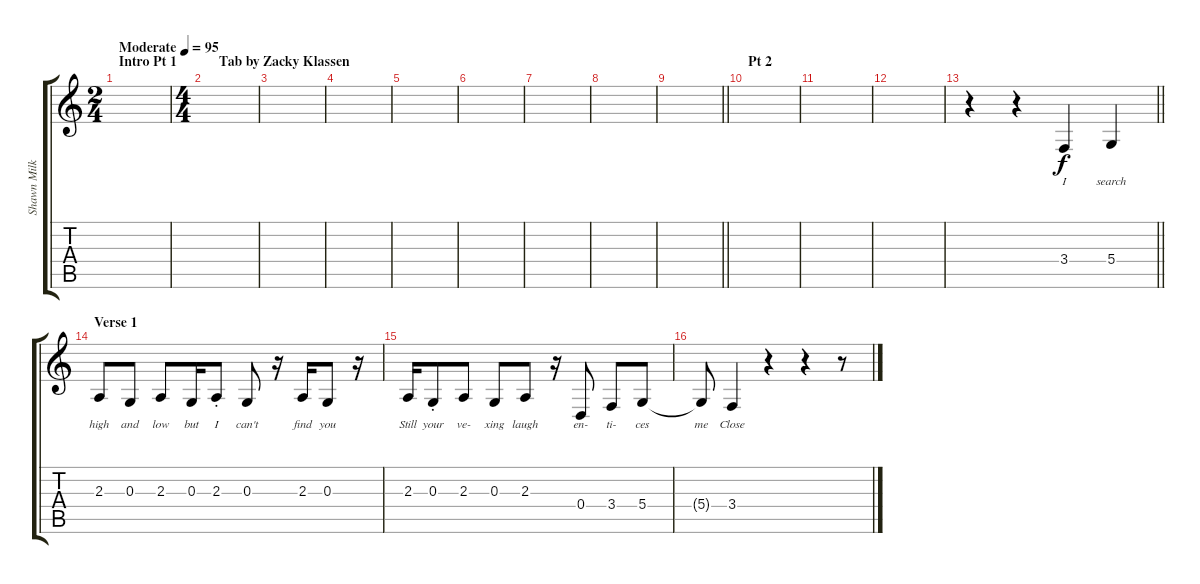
\track ("Shawn Milke [Vocals]" "Shawn Milk") {instrument clarinet}
\staff {score tabs}
\tuning (E4 B3 G3 D3 A2 E2) {hide}
\ts (2 4)
\section ("" "Intro Pt 1            Tab by Zacky Klassen")
\tempo (95 "Moderate")
\clef g2
\ks c
|
\ts (4 4)
|
|
|
|
|
|
|
\barLineRight lightlight
|
\section ("" "Pt 2")
|
|
|
\barLineRight lightlight
r.4 r.4 3.4.4{lyrics (0 "I") lyrics (1 "") lyrics (2 "") lyrics (3 "") lyrics (4 "")} 5.4.4{lyrics (0 "search") lyrics (1 "") lyrics (2 "") lyrics (3 "") lyrics (4 "")} |
\section ("" "Verse 1")
2.3.8{lyrics (0 "high") lyrics (1 "") lyrics (2 "") lyrics (3 "") lyrics (4 "")} 0.3.8{lyrics (0 "and") lyrics (1 "") lyrics (2 "") lyrics (3 "") lyrics (4 "")} 2.3.8{lyrics (0 "low") lyrics (1 "") lyrics (2 "") lyrics (3 "") lyrics (4 "")} 0.3.16{lyrics (0 "but") lyrics (1 "") lyrics (2 "") lyrics (3 "") lyrics (4 "")} 2.3{st}.8{lyrics (0 "I") lyrics (1 "") lyrics (2 "") lyrics (3 "") lyrics (4 "")} 0.3.8{lyrics (0 "can't") lyrics (1 "") lyrics (2 "") lyrics (3 "") lyrics (4 "")} r.16 2.3.16{lyrics (0 "find") lyrics (1 "") lyrics (2 "") lyrics (3 "") lyrics (4 "")} 0.3.8{lyrics (0 "you") lyrics (1 "") lyrics (2 "") lyrics (3 "") lyrics (4 "")} r.16 |
2.3.16{lyrics (0 "Still") lyrics (1 "") lyrics (2 "") lyrics (3 "") lyrics (4 "")} 0.3{st}.8{lyrics (0 "your") lyrics (1 "") lyrics (2 "") lyrics (3 "") lyrics (4 "")} 2.3.8{lyrics (0 "ve-") lyrics (1 "") lyrics (2 "") lyrics (3 "") lyrics (4 "")} 0.3.8{lyrics (0 "xing") lyrics (1 "") lyrics (2 "") lyrics (3 "") lyrics (4 "")} 2.3.8{lyrics (0 "laugh") lyrics (1 "") lyrics (2 "") lyrics (3 "") lyrics (4 "")} r.16 0.4.8{lyrics (0 "en-") lyrics (1 "") lyrics (2 "") lyrics (3 "") lyrics (4 "")} 3.4.8{lyrics (0 "ti-") lyrics (1 "") lyrics (2 "") lyrics (3 "") lyrics (4 "")} 5.4.8{lyrics (0 "ces") lyrics (1 "") lyrics (2 "") lyrics (3 "") lyrics (4 "")} |
5.4{t}.8{lyrics (0 "me") lyrics (1 "") lyrics (2 "") lyrics (3 "") lyrics (4 "")} 3.4.4{lyrics (0 "Close") lyrics (1 "") lyrics (2 "") lyrics (3 "") lyrics (4 "")} r.4 r.4 r.8
